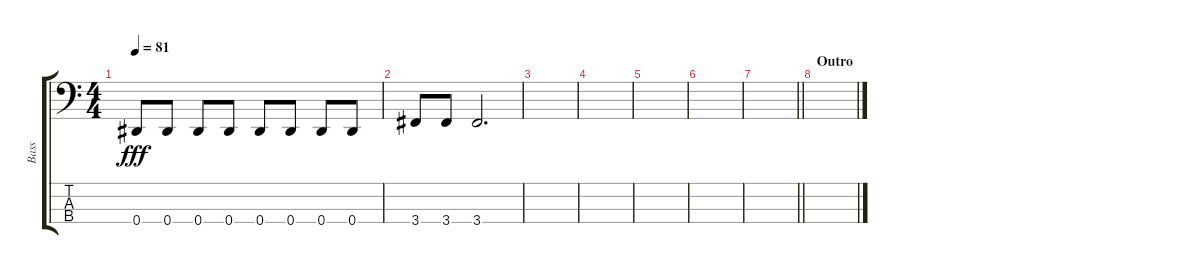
\track ("Bass" "Bass") {instrument electricbassfinger}
\staff {score tabs}
\tuning (Gb2 Db2 Ab1 Eb1) {hide}
\ts (4 4)
\tempo 81
\clef f4
\ks c
0.4.8{dy fff} 0.4.8 0.4.8 0.4.8 0.4.8 0.4.8 0.4.8 0.4.8 |
3.4.8 3.4.8 3.4.2{d} |
|
|
|
|
\barLineRight lightlight
|
\section ("" "Outro")
